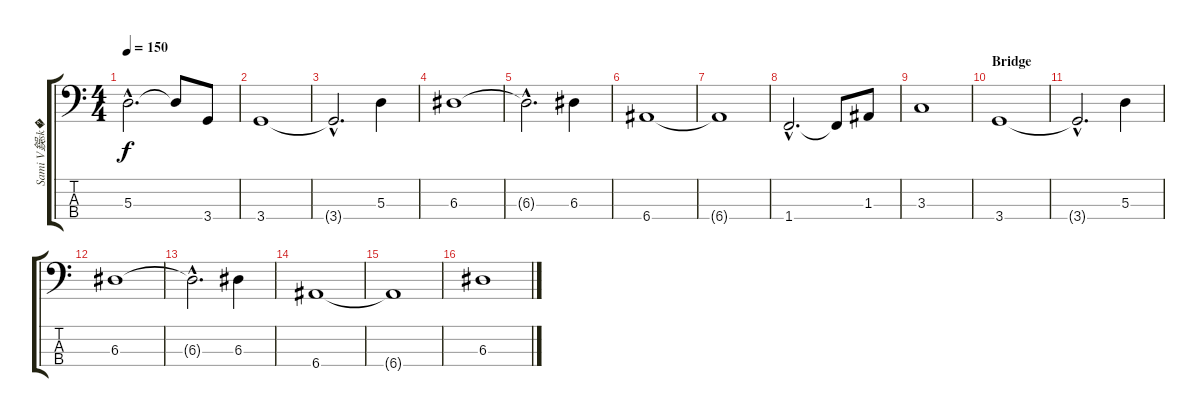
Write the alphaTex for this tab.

\track ("Sami V鋘sk�" "Sami V鋘sk�") {instrument electricbassfinger}
\staff {score tabs}
\tuning (G2 D2 A1 E1) {hide}
\ts (4 4)
\tempo 150
\clef f4
\ks c
5.3{hac}.2{d dy f} 5.3{t}.8 3.4.8 |
3.4.1 |
3.4{hac t}.2{d} 5.3.4 |
6.3.1 |
6.3{hac t}.2{d} 6.3.4 |
6.4.1 |
6.4{t}.1 |
1.4{hac}.2{d} 1.4{t}.8 1.3.8 |
3.3.1 |
\section ("" "Bridge")
3.4.1 |
3.4{hac t}.2{d} 5.3.4 |
6.3.1 |
6.3{hac t}.2{d} 6.3.4 |
6.4.1 |
6.4{t}.1 |
6.3.1
